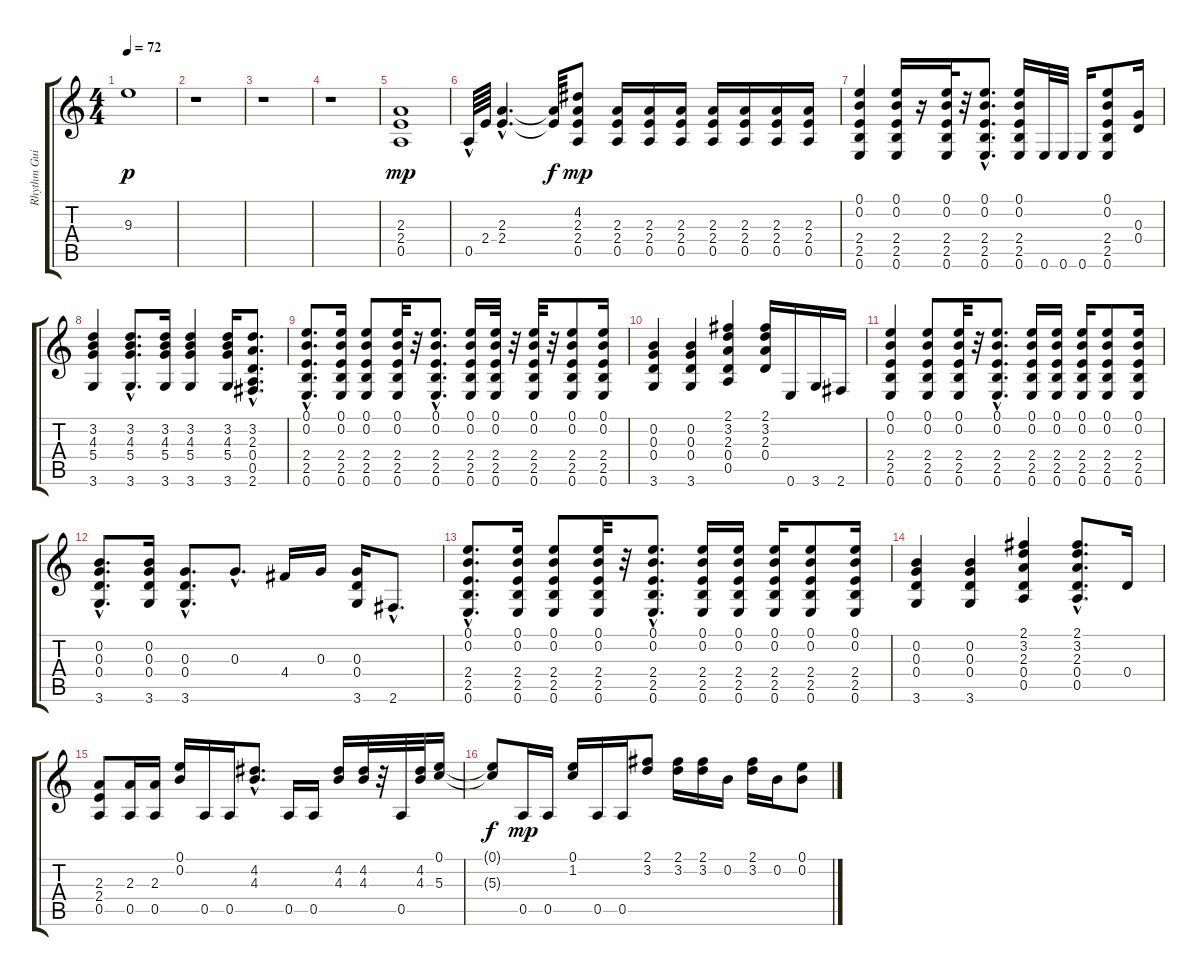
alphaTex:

\track ("Rhythm Guitar: Izzy" "Rhythm Gui") {instrument overdrivenguitar}
\staff {score tabs}
\tuning (E4 B3 G3 D3 A2 E2) {hide}
\ts (4 4)
\tempo 72
\clef g2
\ks c
9.3.1{dy p} |
r.1 |
r.1 |
r.1 |
(2.3 2.4 0.5).1{dy mp} |
0.5{hac}.64 2.4.64 (2.3{hac} 2.4{hac}).4{d} (2.3{t} 2.4{t}).32{dy f} (4.2 2.3 2.4 0.5).8{dy mp} (2.3 2.4 0.5).16 (2.3 2.4 0.5).16 (2.3 2.4 0.5).16 (2.3 2.4 0.5).16 (2.3 2.4 0.5).16 (2.3 2.4 0.5).16 (2.3 2.4 0.5).16 |
(0.1 0.2 2.4 2.5 0.6).4 (0.1 0.2 2.4 2.5 0.6).16 r.16 (0.1 0.2 2.4 2.5 0.6).32 r.32 (0.1{hac} 0.2{hac} 2.4{hac} 2.5{hac} 0.6{hac}).8{d} (0.1 0.2 2.4 2.5 0.6).16 0.6.32 0.6.32 0.6.16 (0.1 0.2 2.4 2.5 0.6).8 (0.3 0.4).16 |
(3.2 4.3 5.4 3.6).4 (3.2{hac} 4.3{hac} 5.4{hac} 3.6{hac}).8{d} (3.2 4.3 5.4 3.6).16 (3.2 4.3 5.4 3.6).4 (3.2 4.3 5.4 3.6).16 (3.2{hac} 2.3{hac} 0.4{hac} 0.5{hac} 2.6{hac}).8{d} |
(0.1{hac} 0.2{hac} 2.4{hac} 2.5{hac} 0.6{hac}).8{d} (0.1 0.2 2.4 2.5 0.6).16 (0.1 0.2 2.4 2.5 0.6).8 (0.1 0.2 2.4 2.5 0.6).32 r.32 (0.1{hac} 0.2{hac} 2.4{hac} 2.5{hac} 0.6{hac}).8{d} (0.1 0.2 2.4 2.5 0.6).16 (0.1 0.2 2.4 2.5 0.6).32 r.32 (0.1 0.2 2.4 2.5 0.6).32 r.32 (0.1 0.2 2.4 2.5 0.6).8 (0.1 0.2 2.4 2.5 0.6).16 |
(0.2 0.3 0.4 3.6).4 (0.2 0.3 0.4 3.6).4 (2.1 3.2 2.3 0.4 0.5).4 (2.1 3.2 2.3 0.4).16 0.6.16 3.6.16 2.6.16 |
(0.1 0.2 2.4 2.5 0.6).4 (0.1 0.2 2.4 2.5 0.6).8 (0.1 0.2 2.4 2.5 0.6).32 r.32 (0.1{hac} 0.2{hac} 2.4{hac} 2.5{hac} 0.6{hac}).8{d} (0.1 0.2 2.4 2.5 0.6).16 (0.1 0.2 2.4 2.5 0.6).16 (0.1 0.2 2.4 2.5 0.6).16 (0.1 0.2 2.4 2.5 0.6).8 (0.1 0.2 2.4 2.5 0.6).16 |
(0.2{hac} 0.3{hac} 0.4{hac} 3.6{hac}).8{d} (0.2 0.3 0.4 3.6).16 (0.3{hac} 0.4{hac} 3.6{hac}).8{d} 0.3{hac}.8{d} 4.4.16 0.3.16 (0.3 0.4 3.6).16 2.6{hac}.8{d} |
(0.1{hac} 0.2{hac} 2.4{hac} 2.5{hac} 0.6{hac}).8{d} (0.1 0.2 2.4 2.5 0.6).16 (0.1 0.2 2.4 2.5 0.6).8 (0.1 0.2 2.4 2.5 0.6).32 r.32 (0.1{hac} 0.2{hac} 2.4{hac} 2.5{hac} 0.6{hac}).8{d} (0.1 0.2 2.4 2.5 0.6).16 (0.1 0.2 2.4 2.5 0.6).16 (0.1 0.2 2.4 2.5 0.6).16 (0.1 0.2 2.4 2.5 0.6).8 (0.1 0.2 2.4 2.5 0.6).16 |
(0.2 0.3 0.4 3.6).4 (0.2 0.3 0.4 3.6).4 (2.1 3.2 2.3 0.4 0.5).4 (2.1{hac} 3.2{hac} 2.3{hac} 0.4{hac} 0.5{hac}).8{d} 0.4.16 |
(2.3 2.4 0.5).8 (2.3 0.5).16 (2.3 0.5).16 (0.1 0.2).16 0.5.16 0.5.16 (4.2{hac} 4.3{hac}).8{d} 0.5.16 0.5.16 (4.2 4.3).16 (4.2 4.3).32 r.32 0.5.32 (4.2 4.3).32 (0.1 5.3).16 |
(0.1{t} 5.3{t}).8{dy f} 0.5.16{dy mp} 0.5.16 (0.1 1.2).16 0.5.16 0.5.16 (2.1 3.2).8 (2.1 3.2).16 (2.1 3.2).16 0.2.16 (2.1 3.2).16 0.2.16 (0.1 0.2).8
